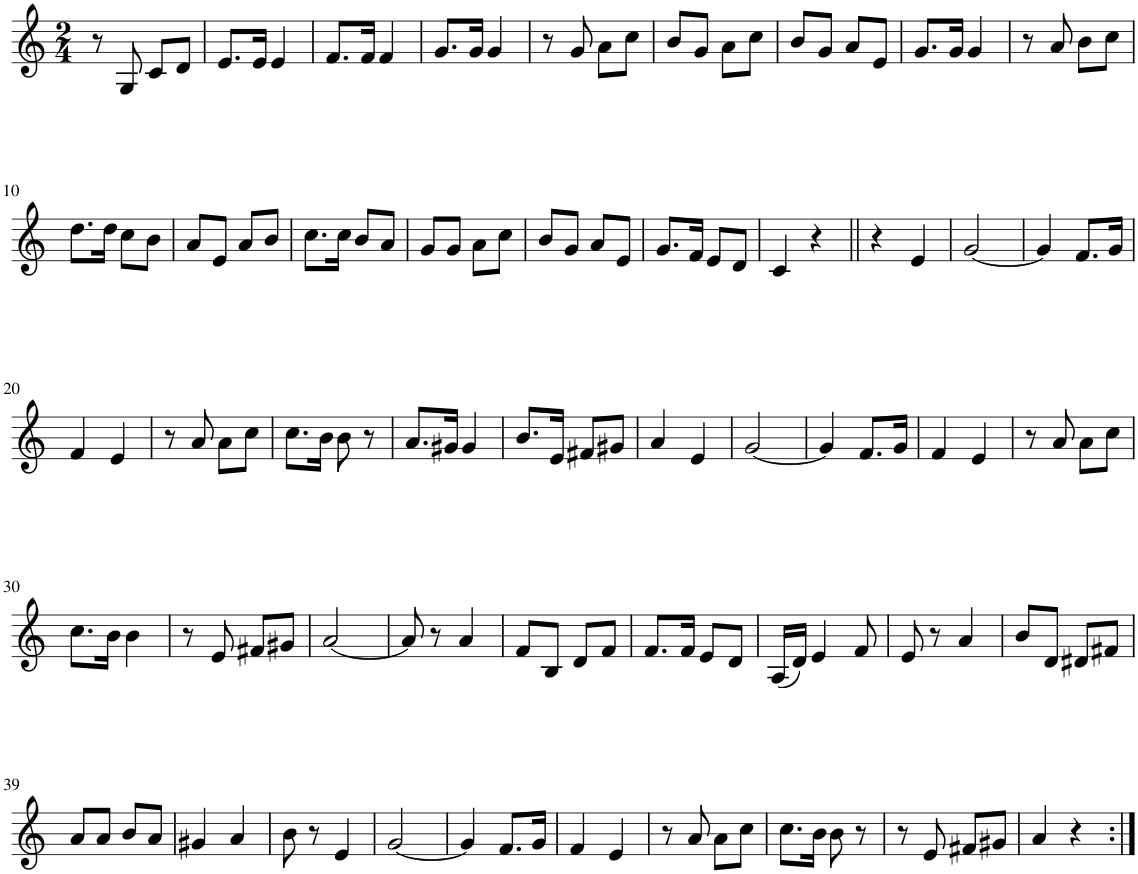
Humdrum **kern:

**kern
*part1
*staff1
*I"Piano
*I'Pno.
*clefG2
*k[]
*M2/4
=1
8r
8G/
8c/L
8d/J
=2
8.e/L
16e/Jk
4e/
=3
8.f/L
16f/Jk
4f/
=4
8.g/L
16g/Jk
4g/
=5
8r
8g/
8a\L
8cc\J
=6
8b/L
8g/J
8a\L
8cc\J
=7
8b/L
8g/J
8a/L
8e/J
=8
8.g/L
16g/Jk
4g/
=9
8r
8a/
8b\L
8cc\J
!!LO:LB:g=z
=10
8.dd\L
16dd\Jk
8cc\L
8b\J
=11
8a/L
8e/J
8a/L
8b/J
=12
8.cc\L
16cc\Jk
8b/L
8a/J
=13
8g/L
8g/J
8a\L
8cc\J
=14
8b/L
8g/J
8a/L
8e/J
=15
8.g/L
16f/Jk
8e/L
8d/J
=16
4c/
4r
=17||
4r
4e/
=18
[2g/
=19
4g/]
8.f/L
16g/Jk
!!LO:LB:g=z
=20
4f/
4e/
=21
8r
8a/
8a\L
8cc\J
=22
8.cc\L
16b\Jk
8b\
8r
=23
8.a/L
16g#X/Jk
4g#/
=24
8.b/L
16e/Jk
8f#X/L
8g#X/J
=25
4a/
4e/
=26
[2g/
=27
4g/]
8.f/L
16g/Jk
=28
4f/
4e/
=29
8r
8a/
8a\L
8cc\J
!!LO:LB:g=z
=30
8.cc\L
16b\Jk
4b\
=31
8r
8e/
8f#X/L
8g#X/J
=32
[2a/
=33
8a/]
8r
4a/
=34
8f/L
8B/J
8d/L
8f/J
=35
8.f/L
16f/Jk
8e/L
8d/J
=36
(16A/LL
16d/JJ)
4e/
8f/
=37
8e/
8r
4a/
=38
8b/L
8d/J
8d#X/L
8f#X/J
!!LO:LB:g=z
=39
8a/L
8a/J
8b/L
8a/J
=40
4g#X/
4a/
=41
8b\
8r
4e/
=42
[2g/
=43
4g/]
8.f/L
16g/Jk
=44
4f/
4e/
=45
8r
8a/
8a\L
8cc\J
=46
8.cc\L
16b\Jk
8b\
8r
=47
8r
8e/
8f#X/L
8g#X/J
=48
4a/
4r
=:|!
*-
